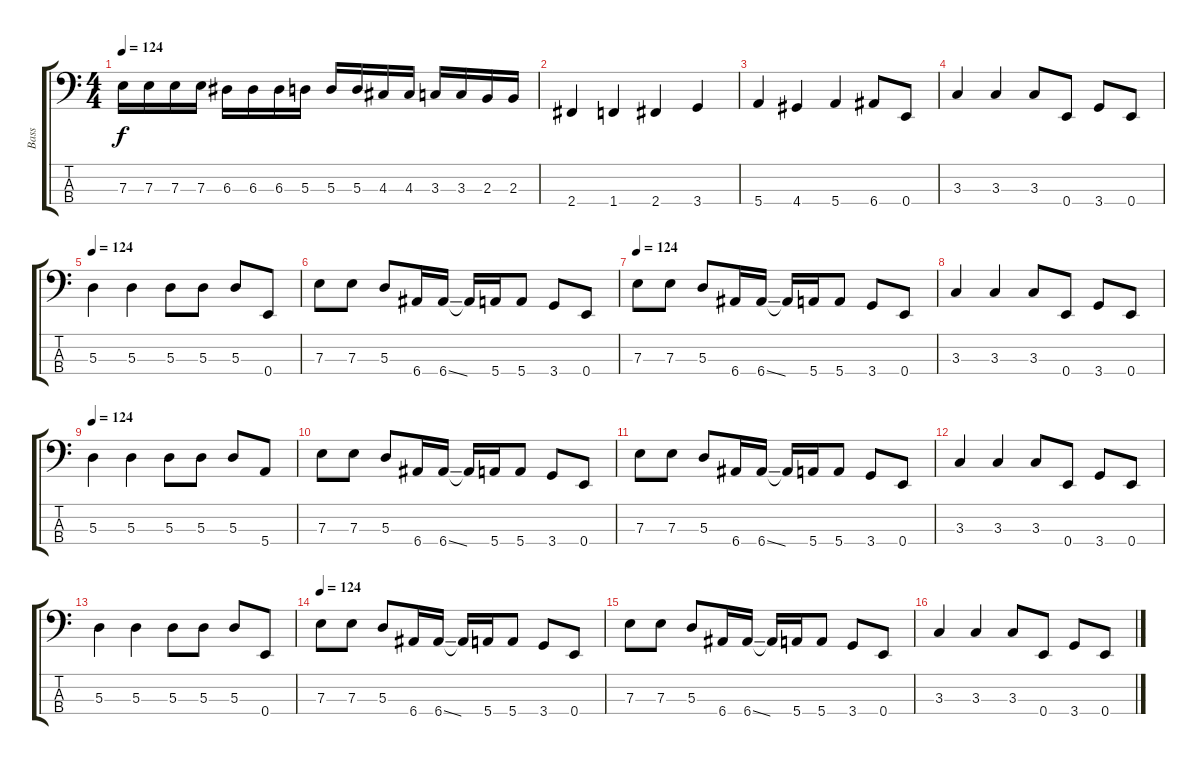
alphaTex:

\track ("Bass" "Bass") {instrument electricbasspick}
\staff {score tabs}
\tuning (G2 D2 A1 E1) {hide}
\ts (4 4)
\tempo 124
\clef f4
\ks c
7.3.16{dy f} 7.3.16 7.3.16 7.3.16 6.3.16 6.3.16 6.3.16 5.3.16 5.3.16 5.3.16 4.3.16 4.3.16 3.3.16 3.3.16 2.3.16 2.3.16 |
\section ("" "")
2.4.4 1.4.4 2.4.4 3.4.4 |
5.4.4 4.4.4 5.4.4 6.4.8 0.4.8 |
3.3.4 3.3.4 3.3.8 0.4.8 3.4.8 0.4.8 |
\tempo 124
5.3.4 5.3.4 5.3.8 5.3.8 5.3.8 0.4.8 |
7.3.8 7.3.8 5.3.8 6.4.16 6.4{ss}.16 6.4{t}.16 5.4.16 5.4.8 3.4.8 0.4.8 |
\tempo 124
7.3.8 7.3.8 5.3.8 6.4.16 6.4{ss}.16 6.4{t}.16 5.4.16 5.4.8 3.4.8 0.4.8 |
3.3.4 3.3.4 3.3.8 0.4.8 3.4.8 0.4.8 |
\tempo 124
5.3.4 5.3.4 5.3.8 5.3.8 5.3.8 5.4.8 |
7.3.8 7.3.8 5.3.8 6.4.16 6.4{ss}.16 6.4{t}.16 5.4.16 5.4.8 3.4.8 0.4.8 |
7.3.8 7.3.8 5.3.8 6.4.16 6.4{ss}.16 6.4{t}.16 5.4.16 5.4.8 3.4.8 0.4.8 |
3.3.4 3.3.4 3.3.8 0.4.8 3.4.8 0.4.8 |
5.3.4 5.3.4 5.3.8 5.3.8 5.3.8 0.4.8 |
\tempo 124
7.3.8 7.3.8 5.3.8 6.4.16 6.4{ss}.16 6.4{t}.16 5.4.16 5.4.8 3.4.8 0.4.8 |
7.3.8 7.3.8 5.3.8 6.4.16 6.4{ss}.16 6.4{t}.16 5.4.16 5.4.8 3.4.8 0.4.8 |
3.3.4 3.3.4 3.3.8 0.4.8 3.4.8 0.4.8
